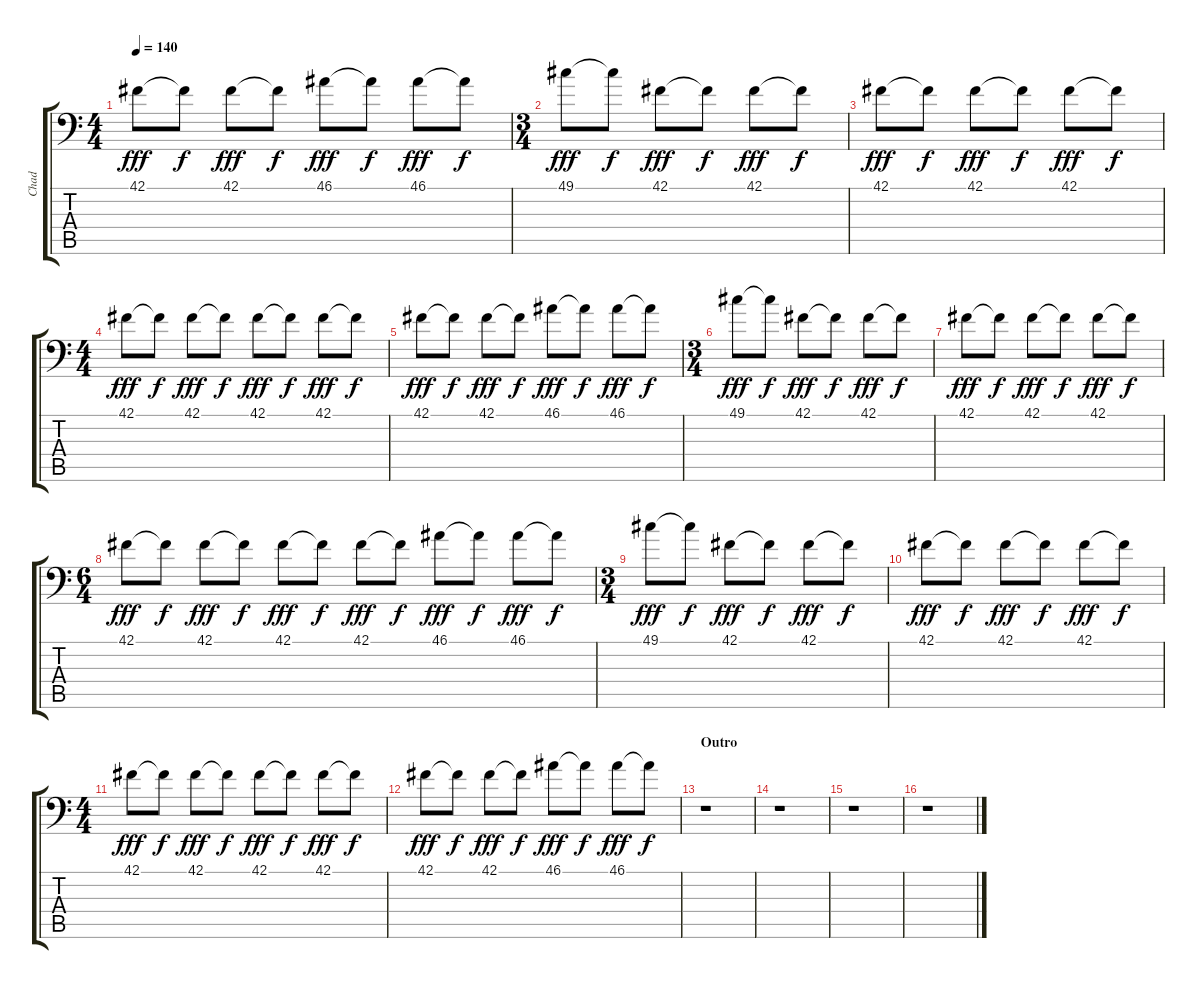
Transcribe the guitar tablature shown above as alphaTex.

\track ("Chad" "Chad") {instrument acousticgrandpiano}
\staff {score tabs}
\tuning (C-1 C-1 C-1 C-1 C-1 C-1) {hide}
\ts (4 4)
\tempo 140
\clef f4
\ks c
42.1.8{dy fff} 42.1{t}.8{dy f} 42.1.8{dy fff} 42.1{t}.8{dy f} 46.1.8{dy fff} 46.1{t}.8{dy f} 46.1.8{dy fff} 46.1{t}.8{dy f} |
\ts (3 4)
49.1.8{dy fff} 49.1{t}.8{dy f} 42.1.8{dy fff} 42.1{t}.8{dy f} 42.1.8{dy fff} 42.1{t}.8{dy f} |
42.1.8{dy fff} 42.1{t}.8{dy f} 42.1.8{dy fff} 42.1{t}.8{dy f} 42.1.8{dy fff} 42.1{t}.8{dy f} |
\ts (4 4)
42.1.8{dy fff} 42.1{t}.8{dy f} 42.1.8{dy fff} 42.1{t}.8{dy f} 42.1.8{dy fff} 42.1{t}.8{dy f} 42.1.8{dy fff} 42.1{t}.8{dy f} |
42.1.8{dy fff} 42.1{t}.8{dy f} 42.1.8{dy fff} 42.1{t}.8{dy f} 46.1.8{dy fff} 46.1{t}.8{dy f} 46.1.8{dy fff} 46.1{t}.8{dy f} |
\ts (3 4)
49.1.8{dy fff} 49.1{t}.8{dy f} 42.1.8{dy fff} 42.1{t}.8{dy f} 42.1.8{dy fff} 42.1{t}.8{dy f} |
42.1.8{dy fff} 42.1{t}.8{dy f} 42.1.8{dy fff} 42.1{t}.8{dy f} 42.1.8{dy fff} 42.1{t}.8{dy f} |
\ts (6 4)
42.1.8{dy fff} 42.1{t}.8{dy f} 42.1.8{dy fff} 42.1{t}.8{dy f} 42.1.8{dy fff} 42.1{t}.8{dy f} 42.1.8{dy fff} 42.1{t}.8{dy f} 46.1.8{dy fff} 46.1{t}.8{dy f} 46.1.8{dy fff} 46.1{t}.8{dy f} |
\ts (3 4)
49.1.8{dy fff} 49.1{t}.8{dy f} 42.1.8{dy fff} 42.1{t}.8{dy f} 42.1.8{dy fff} 42.1{t}.8{dy f} |
42.1.8{dy fff} 42.1{t}.8{dy f} 42.1.8{dy fff} 42.1{t}.8{dy f} 42.1.8{dy fff} 42.1{t}.8{dy f} |
\ts (4 4)
42.1.8{dy fff} 42.1{t}.8{dy f} 42.1.8{dy fff} 42.1{t}.8{dy f} 42.1.8{dy fff} 42.1{t}.8{dy f} 42.1.8{dy fff} 42.1{t}.8{dy f} |
42.1.8{dy fff} 42.1{t}.8{dy f} 42.1.8{dy fff} 42.1{t}.8{dy f} 46.1.8{dy fff} 46.1{t}.8{dy f} 46.1.8{dy fff} 46.1{t}.8{dy f} |
\section ("" "Outro")
r.1 |
r.1 |
r.1 |
r.1
